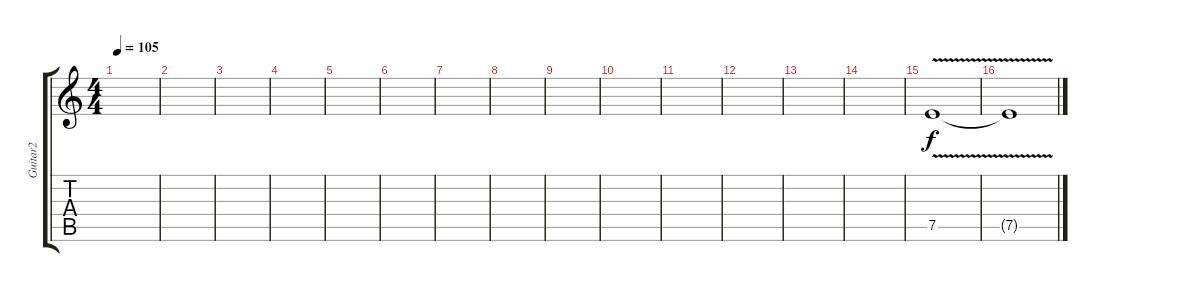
\track ("Guitar2" "Guitar2") {instrument distortionguitar}
\staff {score tabs}
\tuning (E4 B3 G3 D3 A2 E2) {hide}
\ts (4 4)
\tempo 105
\clef g2
\ks c
|
|
|
|
|
|
|
|
|
|
|
|
|
|
7.5{v}.1 |
7.5{t}.1
